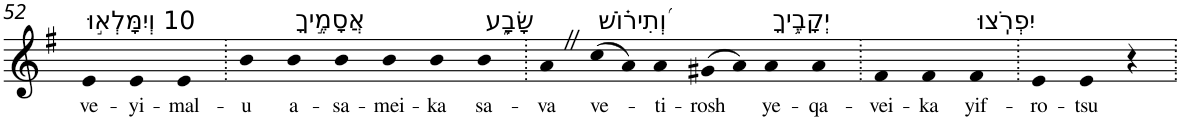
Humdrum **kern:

**kern	**text
*part1	*part1
*staff1	*staff1
*I"Piano	*
*I'Pno	*
!!LO:PB:g=z
*clefG2	*
*k[f#]	*
*G:	*
=52	=52
!LO:TX:a:t=10 וְיִמָּלְא֣וּ	!
!	!LO:LY:b
4e	ve-
!	!LO:LY:b
4e	-yi-
!	!LO:LY:b
4e	-mal-
=53.	=53.
!	!LO:LY:b
4b	-u
!LO:TX:a:t=אֲסָמֶ֣יךָ	!
!	!LO:LY:b
4b	a-
!	!LO:LY:b
4b	-sa-
!	!LO:LY:b
4b	-mei-
!	!LO:LY:b
4b	-ka
!LO:TX:a:t=שָׂבָ֑ע	!
!	!LO:LY:b
4b	sa-
=54.	=54.
!	!LO:LY:b
4aZ	-va
!LO:TX:a:t=וְ֝תִיר֗וֹשׁ	!
!	!LO:LY:b
(>8cc	ve-
8a)	.
!	!LO:LY:b
4a	-ti-
!	!LO:LY:b
(>8g#X	-rosh
8a)	.
!LO:TX:a:t=יְקָבֶ֥יךָ	!
!	!LO:LY:b
4a	ye-
!	!LO:LY:b
4a	-qa-
=55.	=55.
!	!LO:LY:b
4f#	-vei-
!	!LO:LY:b
4f#	-ka
!LO:TX:a:t=יִפְרֹֽצוּ	!
!	!LO:LY:b
4f#	yif-
=56.	=56.
!	!LO:LY:b
4e	-ro-
!	!LO:LY:b
4e	-tsu
4r	.
=.	=.
*-	*-
